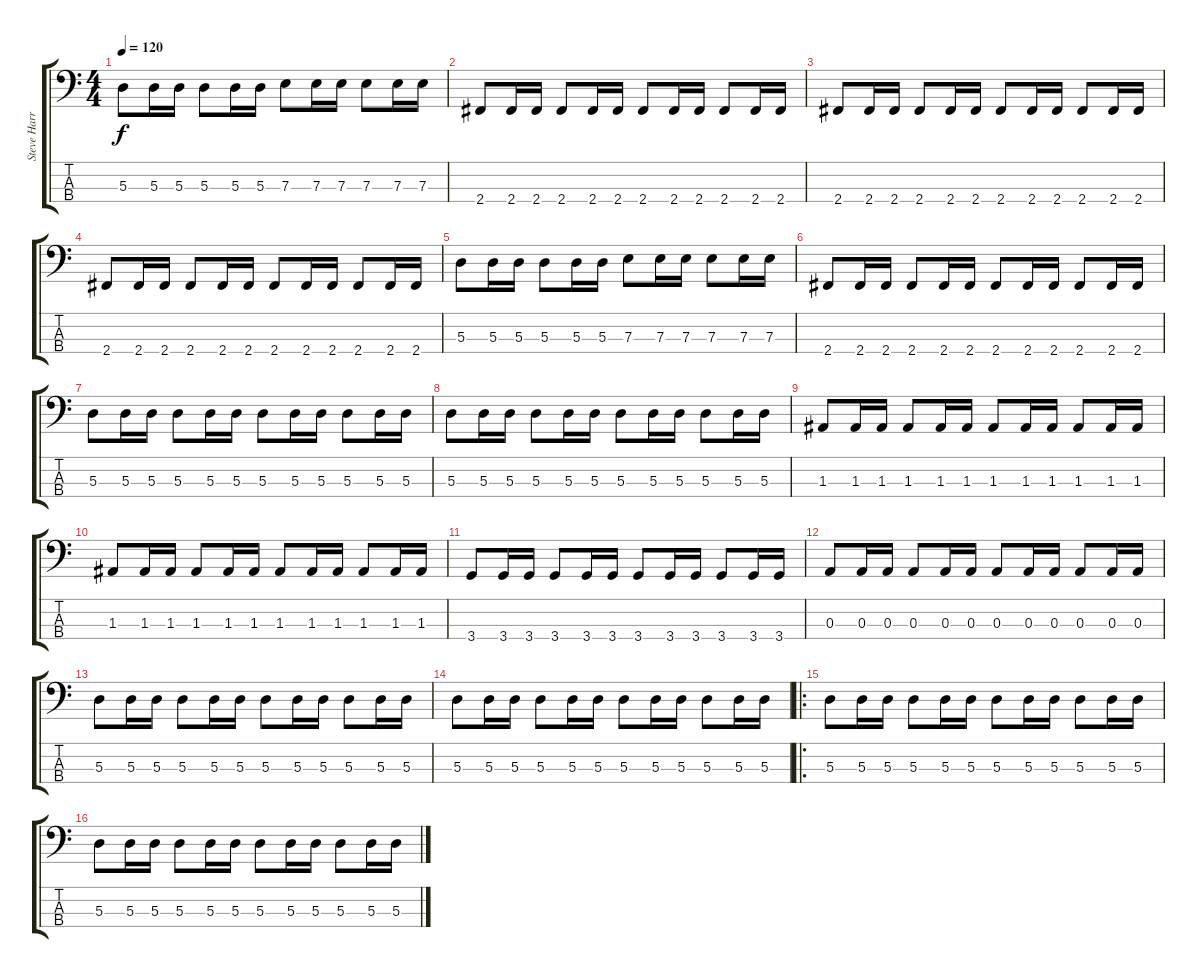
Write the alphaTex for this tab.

\track ("Steve Harris" "Steve Harr") {instrument electricbasspick}
\staff {score tabs}
\tuning (G2 D2 A1 E1) {hide}
\ts (4 4)
\tempo 120
\clef f4
\ks c
5.3.8{dy f} 5.3.16 5.3.16 5.3.8 5.3.16 5.3.16 7.3.8 7.3.16 7.3.16 7.3.8 7.3.16 7.3.16 |
2.4.8 2.4.16 2.4.16 2.4.8 2.4.16 2.4.16 2.4.8 2.4.16 2.4.16 2.4.8 2.4.16 2.4.16 |
2.4.8 2.4.16 2.4.16 2.4.8 2.4.16 2.4.16 2.4.8 2.4.16 2.4.16 2.4.8 2.4.16 2.4.16 |
2.4.8 2.4.16 2.4.16 2.4.8 2.4.16 2.4.16 2.4.8 2.4.16 2.4.16 2.4.8 2.4.16 2.4.16 |
5.3.8 5.3.16 5.3.16 5.3.8 5.3.16 5.3.16 7.3.8 7.3.16 7.3.16 7.3.8 7.3.16 7.3.16 |
2.4.8 2.4.16 2.4.16 2.4.8 2.4.16 2.4.16 2.4.8 2.4.16 2.4.16 2.4.8 2.4.16 2.4.16 |
5.3.8 5.3.16 5.3.16 5.3.8 5.3.16 5.3.16 5.3.8 5.3.16 5.3.16 5.3.8 5.3.16 5.3.16 |
5.3.8 5.3.16 5.3.16 5.3.8 5.3.16 5.3.16 5.3.8 5.3.16 5.3.16 5.3.8 5.3.16 5.3.16 |
1.3.8 1.3.16 1.3.16 1.3.8 1.3.16 1.3.16 1.3.8 1.3.16 1.3.16 1.3.8 1.3.16 1.3.16 |
1.3.8 1.3.16 1.3.16 1.3.8 1.3.16 1.3.16 1.3.8 1.3.16 1.3.16 1.3.8 1.3.16 1.3.16 |
3.4.8 3.4.16 3.4.16 3.4.8 3.4.16 3.4.16 3.4.8 3.4.16 3.4.16 3.4.8 3.4.16 3.4.16 |
0.3.8 0.3.16 0.3.16 0.3.8 0.3.16 0.3.16 0.3.8 0.3.16 0.3.16 0.3.8 0.3.16 0.3.16 |
5.3.8 5.3.16 5.3.16 5.3.8 5.3.16 5.3.16 5.3.8 5.3.16 5.3.16 5.3.8 5.3.16 5.3.16 |
5.3.8 5.3.16 5.3.16 5.3.8 5.3.16 5.3.16 5.3.8 5.3.16 5.3.16 5.3.8 5.3.16 5.3.16 |
\ro
5.3.8 5.3.16 5.3.16 5.3.8 5.3.16 5.3.16 5.3.8 5.3.16 5.3.16 5.3.8 5.3.16 5.3.16 |
5.3.8 5.3.16 5.3.16 5.3.8 5.3.16 5.3.16 5.3.8 5.3.16 5.3.16 5.3.8 5.3.16 5.3.16
